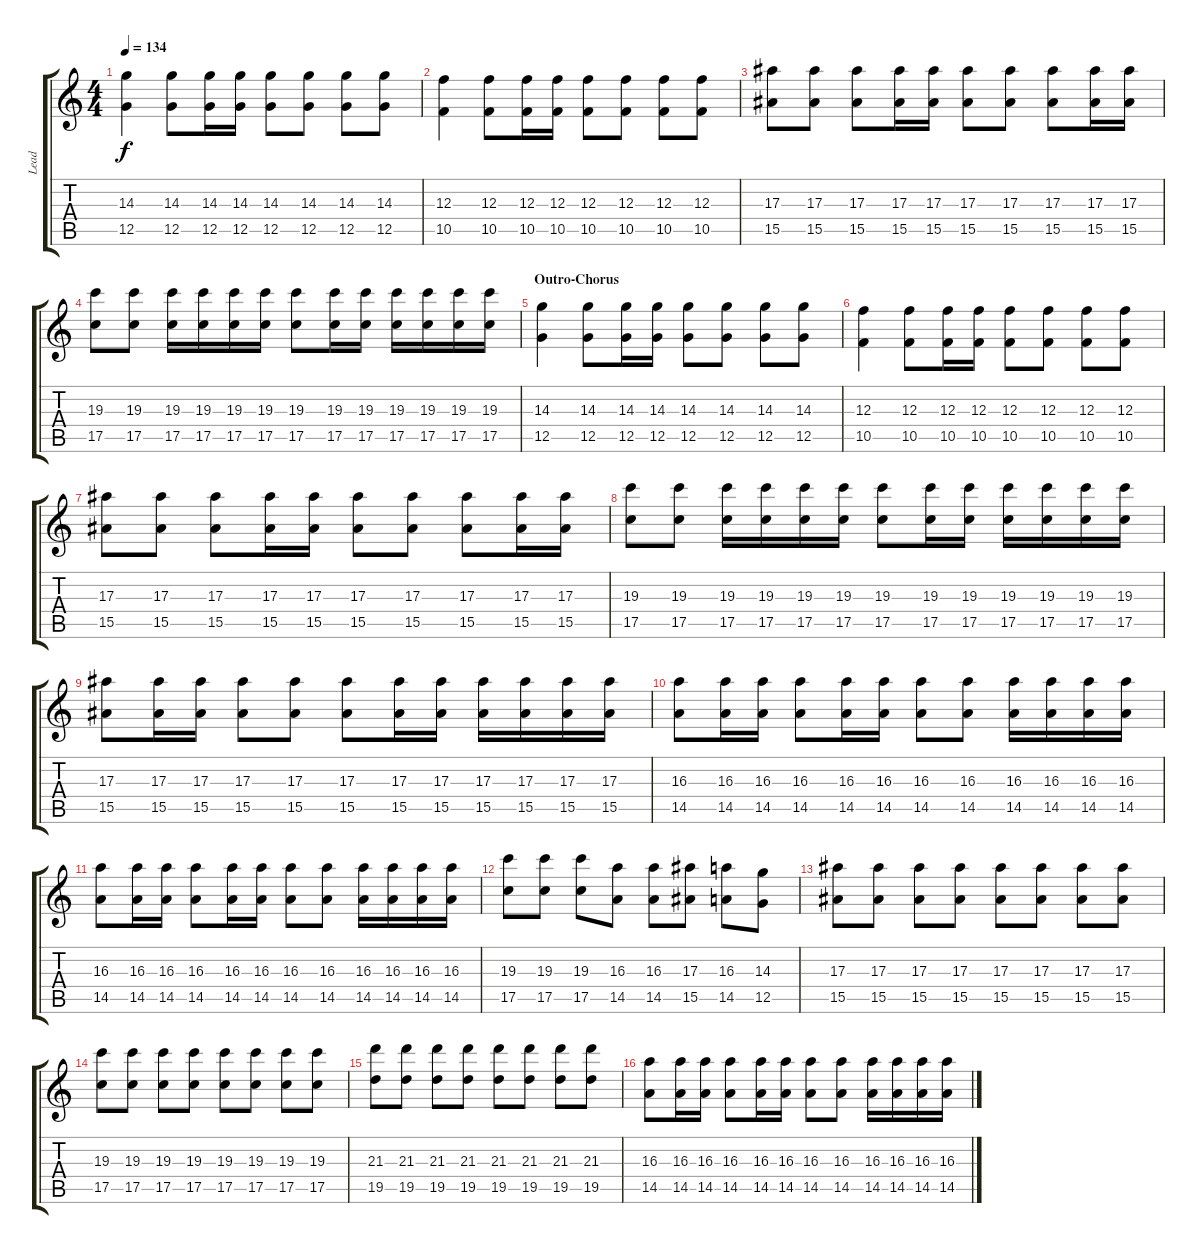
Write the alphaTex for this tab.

\track ("Lead" "Lead") {instrument overdrivenguitar}
\staff {score tabs}
\tuning (D4 A3 F3 C3 G2 C2) {hide}
\ts (4 4)
\tempo 134
\clef g2
\ks c
(14.3 12.5).4{dy f} (14.3 12.5).8 (14.3 12.5).16 (14.3 12.5).16 (14.3 12.5).8 (14.3 12.5).8 (14.3 12.5).8 (14.3 12.5).8 |
(12.3 10.5).4 (12.3 10.5).8 (12.3 10.5).16 (12.3 10.5).16 (12.3 10.5).8 (12.3 10.5).8 (12.3 10.5).8 (12.3 10.5).8 |
(17.3 15.5).8 (17.3 15.5).8 (17.3 15.5).8 (17.3 15.5).16 (17.3 15.5).16 (17.3 15.5).8 (17.3 15.5).8 (17.3 15.5).8 (17.3 15.5).16 (17.3 15.5).16 |
(19.3 17.5).8 (19.3 17.5).8 (19.3 17.5).16 (19.3 17.5).16 (19.3 17.5).16 (19.3 17.5).16 (19.3 17.5).8 (19.3 17.5).16 (19.3 17.5).16 (19.3 17.5).16 (19.3 17.5).16 (19.3 17.5).16 (19.3 17.5).16 |
\section ("" "Outro-Chorus")
(14.3 12.5).4{volume 11 balance 13 instrument overdrivenguitar} (14.3 12.5).8 (14.3 12.5).16 (14.3 12.5).16 (14.3 12.5).8 (14.3 12.5).8 (14.3 12.5).8 (14.3 12.5).8 |
(12.3 10.5).4 (12.3 10.5).8 (12.3 10.5).16 (12.3 10.5).16 (12.3 10.5).8 (12.3 10.5).8 (12.3 10.5).8 (12.3 10.5).8 |
(17.3 15.5).8 (17.3 15.5).8 (17.3 15.5).8 (17.3 15.5).16 (17.3 15.5).16 (17.3 15.5).8 (17.3 15.5).8 (17.3 15.5).8 (17.3 15.5).16 (17.3 15.5).16 |
(19.3 17.5).8 (19.3 17.5).8 (19.3 17.5).16 (19.3 17.5).16 (19.3 17.5).16 (19.3 17.5).16 (19.3 17.5).8 (19.3 17.5).16 (19.3 17.5).16 (19.3 17.5).16 (19.3 17.5).16 (19.3 17.5).16 (19.3 17.5).16 |
(17.3 15.5).8 (17.3 15.5).16 (17.3 15.5).16 (17.3 15.5).8 (17.3 15.5).8 (17.3 15.5).8 (17.3 15.5).16 (17.3 15.5).16 (17.3 15.5).16 (17.3 15.5).16 (17.3 15.5).16 (17.3 15.5).16 |
(16.3 14.5).8 (16.3 14.5).16 (16.3 14.5).16 (16.3 14.5).8 (16.3 14.5).16 (16.3 14.5).16 (16.3 14.5).8 (16.3 14.5).8 (16.3 14.5).16 (16.3 14.5).16 (16.3 14.5).16 (16.3 14.5).16 |
(16.3 14.5).8 (16.3 14.5).16 (16.3 14.5).16 (16.3 14.5).8 (16.3 14.5).16 (16.3 14.5).16 (16.3 14.5).8 (16.3 14.5).8 (16.3 14.5).16 (16.3 14.5).16 (16.3 14.5).16 (16.3 14.5).16 |
(19.3 17.5).8 (19.3 17.5).8 (19.3 17.5).8 (16.3 14.5).8 (16.3 14.5).8 (17.3 15.5).8 (16.3 14.5).8 (14.3 12.5).8 |
(17.3 15.5).8 (17.3 15.5).8 (17.3 15.5).8 (17.3 15.5).8 (17.3 15.5).8 (17.3 15.5).8 (17.3 15.5).8 (17.3 15.5).8 |
(19.3 17.5).8 (19.3 17.5).8 (19.3 17.5).8 (19.3 17.5).8 (19.3 17.5).8 (19.3 17.5).8 (19.3 17.5).8 (19.3 17.5).8 |
(21.3 19.5).8 (21.3 19.5).8 (21.3 19.5).8 (21.3 19.5).8 (21.3 19.5).8 (21.3 19.5).8 (21.3 19.5).8 (21.3 19.5).8 |
(16.3 14.5).8 (16.3 14.5).16 (16.3 14.5).16 (16.3 14.5).8 (16.3 14.5).16 (16.3 14.5).16 (16.3 14.5).8 (16.3 14.5).8 (16.3 14.5).16 (16.3 14.5).16 (16.3 14.5).16 (16.3 14.5).16
